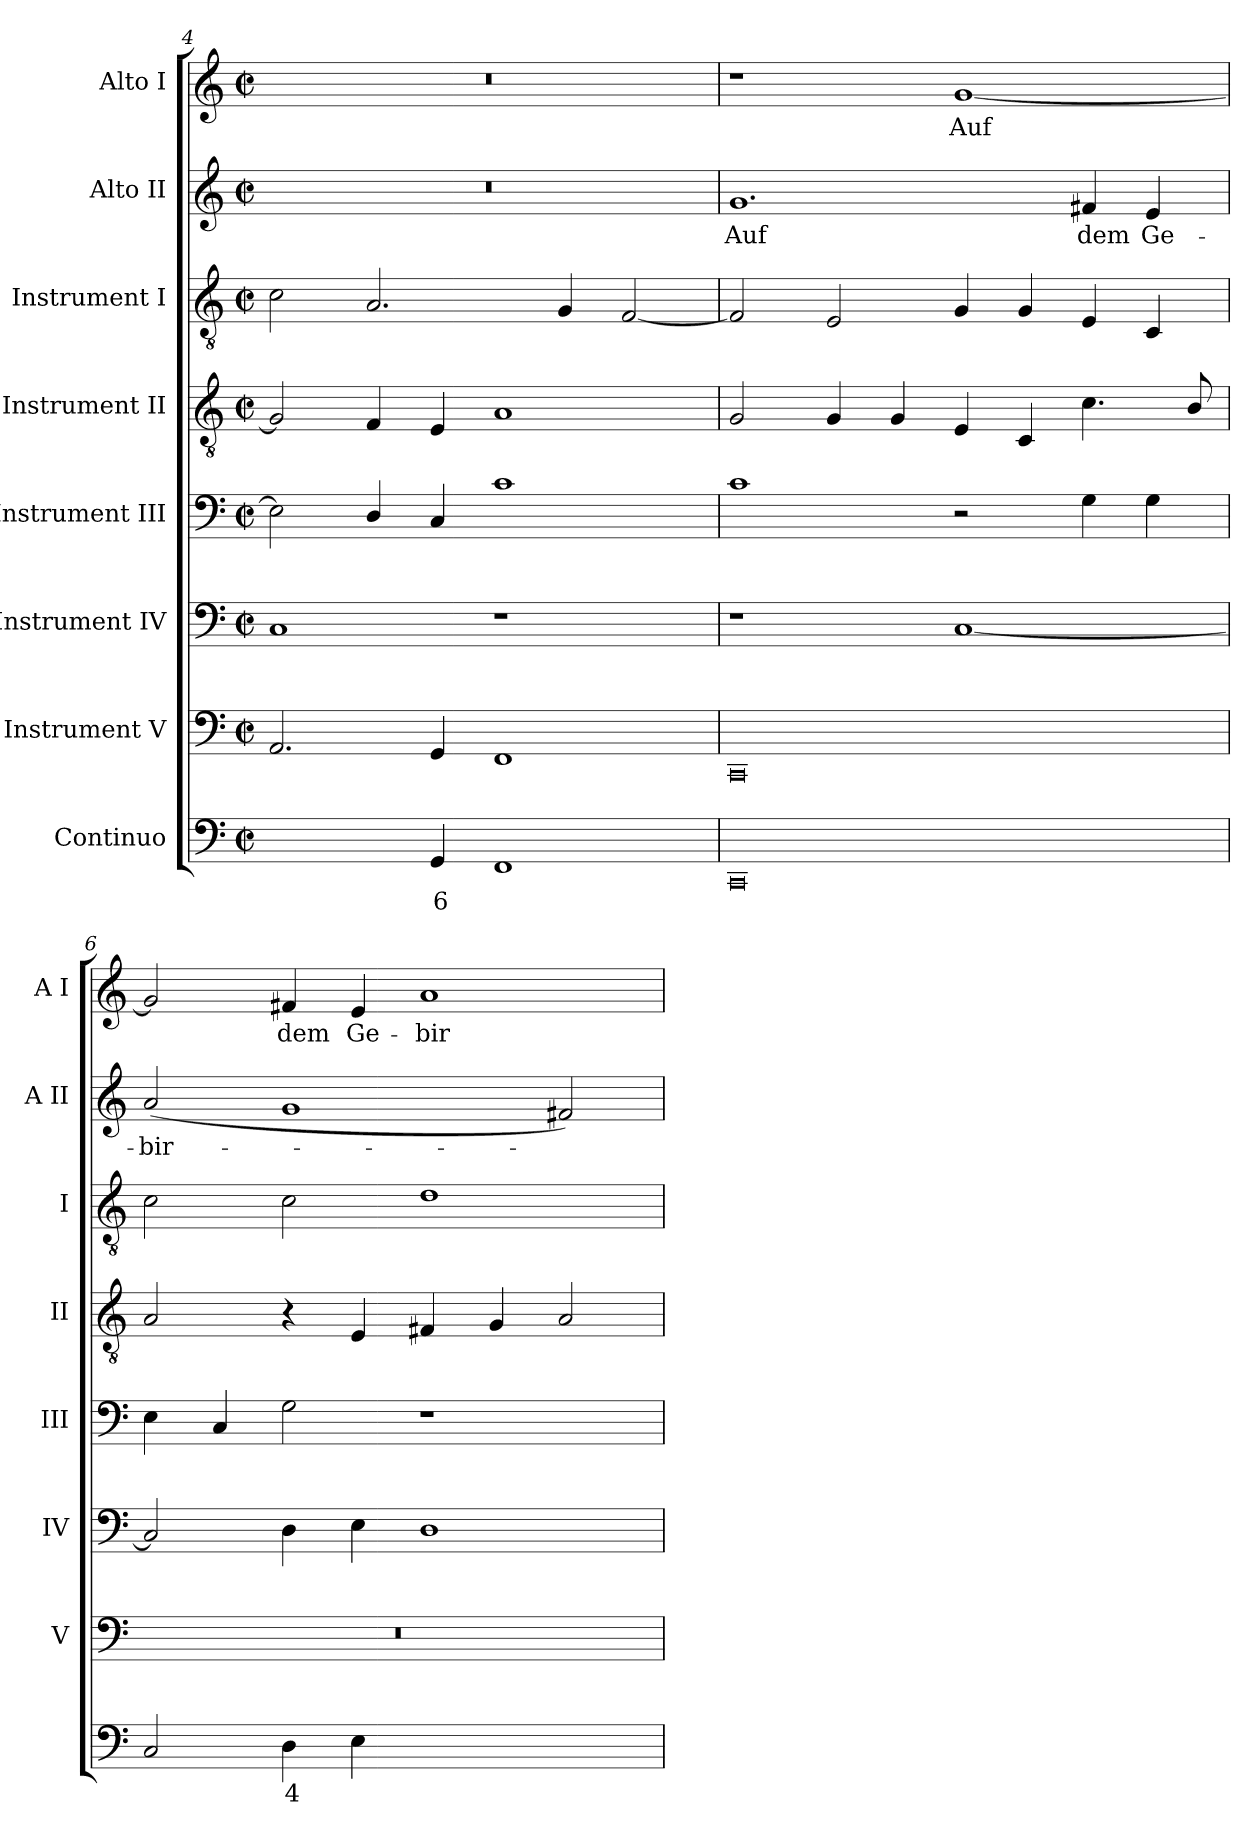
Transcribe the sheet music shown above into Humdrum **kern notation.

**kern	**text	**kern	**kern	**kern	**kern	**kern	**kern	**text	**kern	**text
*part8	*part8	*part7	*part6	*part5	*part4	*part3	*part2	*part2	*part1	*part1
*staff8	*staff8	*staff7	*staff6	*staff5	*staff4	*staff3	*staff2	*staff2	*staff1	*staff1
*I"Continuo	*	*I"Instrument V	*I"Instrument IV	*I"Instrument III	*I"Instrument II	*I"Instrument I	*I"Alto II	*	*I"Alto I	*
*	*	*I'V	*I'IV	*I'III	*I'II	*I'I	*I'A II	*	*I'A I	*
*clefF4	*	*clefF4	*clefF4	*clefF4	*clefGv2	*clefGv2	*clefG2	*	*clefG2	*
*k[]	*	*k[]	*k[]	*k[]	*k[]	*k[]	*k[]	*	*k[]	*
*C:	*	*C:	*C:	*C:	*C:	*C:	*C:	*	*C:	*
*M4/2	*	*M4/2	*M4/2	*M4/2	*M4/2	*M4/2	*M4/2	*	*M4/2	*
*met(c|)	*	*met(c|)	*met(c|)	*met(c|)	*met(c|)	*met(c|)	*met(c|)	*	*met(c|)	*
=4	=4	=4	=4	=4	=4	=4	=4	=4	=4	=4
!	!LO:LY:b	!	!	!	!	!	!	!	!	!
[2AAyy	7	2.AA	1C	2E]	2G]	2c	0r	.	0r	.
!	!LO:LY:b	!	!	!	!	!	!	!	!	!
4AAyy]	6	.	.	4D/	4F	2.A	.	.	.	.
!	!LO:LY:b	!	!	!	!	!	!	!	!	!
4GG	6	4GG	.	4C	4E	.	.	.	.	.
1FF	.	1FF	1r	1c	1A	.	.	.	.	.
.	.	.	.	.	.	4G	.	.	.	.
.	.	.	.	.	.	[2F	.	.	.	.
=5	=5	=5	=5	=5	=5	=5	=5	=5	=5	=5
!	!	!	!	!	!	!	!	!LO:LY:b	!	!
0CC	.	0CC	1r	1c	2G	2F]	1.g	Auf	1r	.
.	.	.	.	.	4G	2E	.	.	.	.
.	.	.	.	.	4G	.	.	.	.	.
!	!	!	!	!	!	!	!	!	!	!LO:LY:b
.	.	.	[1C	2r	4E	4G	.	.	[1g	Auf
.	.	.	.	.	4C	4G	.	.	.	.
!	!	!	!	!	!	!	!	!LO:LY:b	!	!
.	.	.	.	4G	4.c	4E	4f#X	dem	.	.
!	!	!	!	!	!	!	!	!LO:LY:b	!	!
.	.	.	.	4G	.	4C	4e	Ge-	.	.
.	.	.	.	.	8B/	.	.	.	.	.
=6	=6	=6	=6	=6	=6	=6	=6	=6	=6	=6
!	!	!	!	!	!	!	!	!LO:LY:b	!	!
2C	.	0r	2C]	4E	2A	2c	(<2a	-bir-	2g]	.
.	.	.	.	4C	.	.	.	.	.	.
!	!LO:LY:b	!	!	!	!	!	!	!	!	!LO:LY:b
4D	4	.	4D	2G	4r	2c	1g	.	4f#X	dem
!	!	!	!	!	!	!	!	!	!	!LO:LY:b
4E	.	.	4E	.	4E	.	.	.	4e	Ge-
!	!LO:LY:b	!	!	!	!	!	!	!	!	!LO:LY:b
[2Dyy	4	.	1D	1r	4F#X	1d	.	.	1a	-bir-
.	.	.	.	.	4G	.	.	.	.	.
2Dyy]	.	.	.	.	2A	.	2f#X)	.	.	.
=	=	=	=	=	=	=	=	=	=	=
*-	*-	*-	*-	*-	*-	*-	*-	*-	*-	*-
